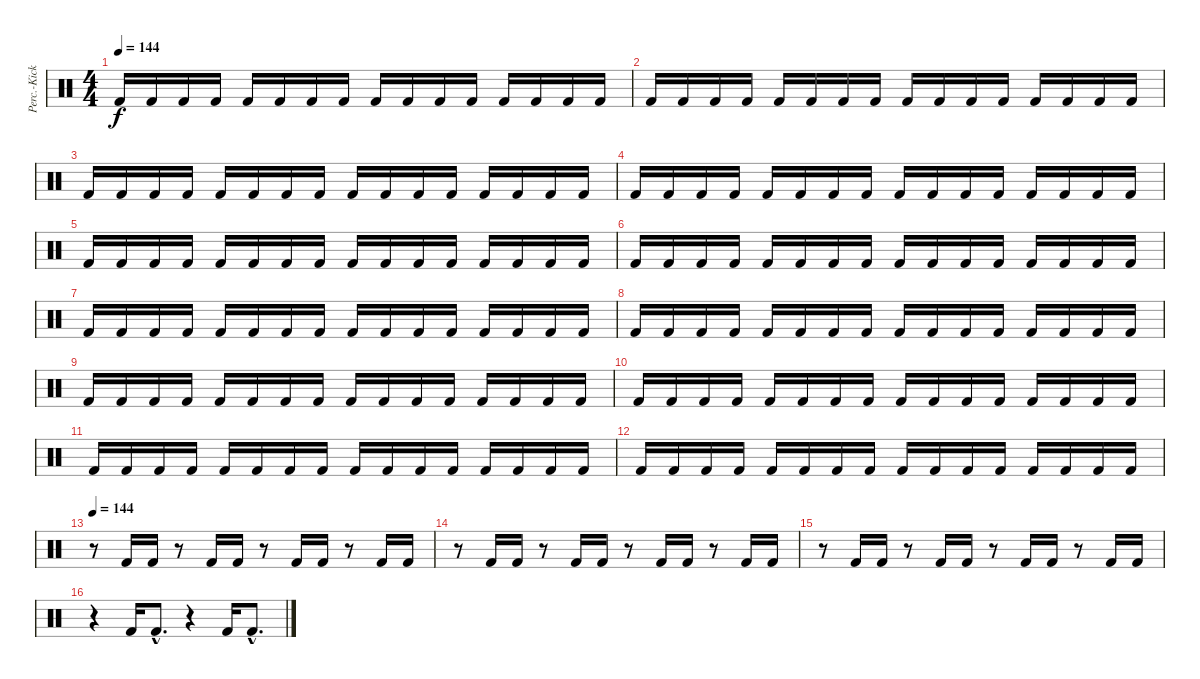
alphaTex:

\track ("Perc.-Kick" "Perc.-Kick") {instrument percussion}
\staff {score}
\articulation defaults
\ts (4 4)
\tempo 144
\clef neutral
\ks c "Kick (hit) 2".16{dy f} "Kick (hit) 2".16 "Kick (hit) 2".16 "Kick (hit) 2".16 "Kick (hit) 2".16 "Kick (hit) 2".16 "Kick (hit) 2".16 "Kick (hit) 2".16 "Kick (hit) 2".16 "Kick (hit) 2".16 "Kick (hit) 2".16 "Kick (hit) 2".16 "Kick (hit) 2".16 "Kick (hit) 2".16 "Kick (hit) 2".16 "Kick (hit) 2".16
|
"Kick (hit) 2".16 "Kick (hit) 2".16 "Kick (hit) 2".16 "Kick (hit) 2".16 "Kick (hit) 2".16 "Kick (hit) 2".16 "Kick (hit) 2".16 "Kick (hit) 2".16 "Kick (hit) 2".16 "Kick (hit) 2".16 "Kick (hit) 2".16 "Kick (hit) 2".16 "Kick (hit) 2".16 "Kick (hit) 2".16 "Kick (hit) 2".16 "Kick (hit) 2".16 |
"Kick (hit) 2".16 "Kick (hit) 2".16 "Kick (hit) 2".16 "Kick (hit) 2".16 "Kick (hit) 2".16 "Kick (hit) 2".16 "Kick (hit) 2".16 "Kick (hit) 2".16 "Kick (hit) 2".16 "Kick (hit) 2".16 "Kick (hit) 2".16 "Kick (hit) 2".16 "Kick (hit) 2".16 "Kick (hit) 2".16 "Kick (hit) 2".16 "Kick (hit) 2".16 |
"Kick (hit) 2".16 "Kick (hit) 2".16 "Kick (hit) 2".16 "Kick (hit) 2".16 "Kick (hit) 2".16 "Kick (hit) 2".16 "Kick (hit) 2".16 "Kick (hit) 2".16 "Kick (hit) 2".16 "Kick (hit) 2".16 "Kick (hit) 2".16 "Kick (hit) 2".16 "Kick (hit) 2".16 "Kick (hit) 2".16 "Kick (hit) 2".16 "Kick (hit) 2".16 |
"Kick (hit) 2".16 "Kick (hit) 2".16 "Kick (hit) 2".16 "Kick (hit) 2".16 "Kick (hit) 2".16 "Kick (hit) 2".16 "Kick (hit) 2".16 "Kick (hit) 2".16 "Kick (hit) 2".16 "Kick (hit) 2".16 "Kick (hit) 2".16 "Kick (hit) 2".16 "Kick (hit) 2".16 "Kick (hit) 2".16 "Kick (hit) 2".16 "Kick (hit) 2".16 |
"Kick (hit) 2".16 "Kick (hit) 2".16 "Kick (hit) 2".16 "Kick (hit) 2".16 "Kick (hit) 2".16 "Kick (hit) 2".16 "Kick (hit) 2".16 "Kick (hit) 2".16 "Kick (hit) 2".16 "Kick (hit) 2".16 "Kick (hit) 2".16 "Kick (hit) 2".16 "Kick (hit) 2".16 "Kick (hit) 2".16 "Kick (hit) 2".16 "Kick (hit) 2".16 |
"Kick (hit) 2".16 "Kick (hit) 2".16 "Kick (hit) 2".16 "Kick (hit) 2".16 "Kick (hit) 2".16 "Kick (hit) 2".16 "Kick (hit) 2".16 "Kick (hit) 2".16 "Kick (hit) 2".16 "Kick (hit) 2".16 "Kick (hit) 2".16 "Kick (hit) 2".16 "Kick (hit) 2".16 "Kick (hit) 2".16 "Kick (hit) 2".16 "Kick (hit) 2".16 |
"Kick (hit) 2".16 "Kick (hit) 2".16 "Kick (hit) 2".16 "Kick (hit) 2".16 "Kick (hit) 2".16 "Kick (hit) 2".16 "Kick (hit) 2".16 "Kick (hit) 2".16 "Kick (hit) 2".16 "Kick (hit) 2".16 "Kick (hit) 2".16 "Kick (hit) 2".16 "Kick (hit) 2".16 "Kick (hit) 2".16 "Kick (hit) 2".16 "Kick (hit) 2".16 |
"Kick (hit) 2".16 "Kick (hit) 2".16 "Kick (hit) 2".16 "Kick (hit) 2".16 "Kick (hit) 2".16 "Kick (hit) 2".16 "Kick (hit) 2".16 "Kick (hit) 2".16 "Kick (hit) 2".16 "Kick (hit) 2".16 "Kick (hit) 2".16 "Kick (hit) 2".16 "Kick (hit) 2".16 "Kick (hit) 2".16 "Kick (hit) 2".16 "Kick (hit) 2".16 |
"Kick (hit) 2".16 "Kick (hit) 2".16 "Kick (hit) 2".16 "Kick (hit) 2".16 "Kick (hit) 2".16 "Kick (hit) 2".16 "Kick (hit) 2".16 "Kick (hit) 2".16 "Kick (hit) 2".16 "Kick (hit) 2".16 "Kick (hit) 2".16 "Kick (hit) 2".16 "Kick (hit) 2".16 "Kick (hit) 2".16 "Kick (hit) 2".16 "Kick (hit) 2".16 |
"Kick (hit) 2".16 "Kick (hit) 2".16 "Kick (hit) 2".16 "Kick (hit) 2".16 "Kick (hit) 2".16 "Kick (hit) 2".16 "Kick (hit) 2".16 "Kick (hit) 2".16 "Kick (hit) 2".16 "Kick (hit) 2".16 "Kick (hit) 2".16 "Kick (hit) 2".16 "Kick (hit) 2".16 "Kick (hit) 2".16 "Kick (hit) 2".16 "Kick (hit) 2".16 |
"Kick (hit) 2".16 "Kick (hit) 2".16 "Kick (hit) 2".16 "Kick (hit) 2".16 "Kick (hit) 2".16 "Kick (hit) 2".16 "Kick (hit) 2".16 "Kick (hit) 2".16 "Kick (hit) 2".16 "Kick (hit) 2".16 "Kick (hit) 2".16 "Kick (hit) 2".16 "Kick (hit) 2".16 "Kick (hit) 2".16 "Kick (hit) 2".16 "Kick (hit) 2".16 |
\tempo 144
r.8 "Kick (hit) 2".16 "Kick (hit) 2".16 r.8 "Kick (hit) 2".16 "Kick (hit) 2".16 r.8 "Kick (hit) 2".16 "Kick (hit) 2".16 r.8 "Kick (hit) 2".16 "Kick (hit) 2".16 |
r.8 "Kick (hit) 2".16 "Kick (hit) 2".16 r.8 "Kick (hit) 2".16 "Kick (hit) 2".16 r.8 "Kick (hit) 2".16 "Kick (hit) 2".16 r.8 "Kick (hit) 2".16 "Kick (hit) 2".16 |
r.8 "Kick (hit) 2".16 "Kick (hit) 2".16 r.8 "Kick (hit) 2".16 "Kick (hit) 2".16 r.8 "Kick (hit) 2".16 "Kick (hit) 2".16 r.8 "Kick (hit) 2".16 "Kick (hit) 2".16 |
r.4 "Kick (hit) 2".16 "Kick (hit) 2"{hac}.8{d} r.4 "Kick (hit) 2".16 "Kick (hit) 2"{hac}.8{d}
